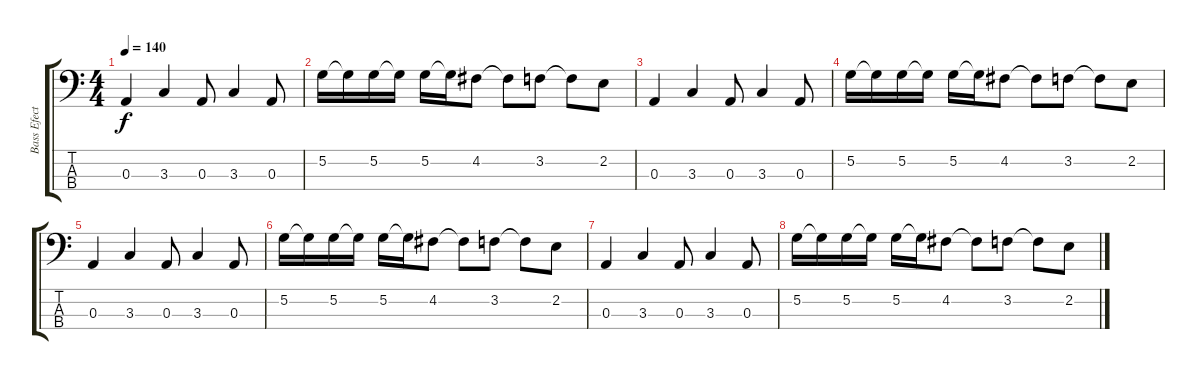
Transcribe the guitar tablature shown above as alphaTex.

\track ("Bass Efect" "Bass Efect") {instrument slapbass2}
\staff {score tabs}
\tuning (G2 D2 A1 E1) {hide}
\ts (4 4)
\tempo 140
\clef f4
\ks c
0.3.4{dy f} 3.3.4 0.3.8 3.3.4 0.3.8 |
5.2.16 5.2{t}.16 5.2.16 5.2{t}.16 5.2.16 5.2{t}.16 4.2.8 4.2{t}.8 3.2.8 3.2{t}.8 2.2.8 |
0.3.4 3.3.4 0.3.8 3.3.4 0.3.8 |
5.2.16 5.2{t}.16 5.2.16 5.2{t}.16 5.2.16 5.2{t}.16 4.2.8 4.2{t}.8 3.2.8 3.2{t}.8 2.2.8 |
0.3.4 3.3.4 0.3.8 3.3.4 0.3.8 |
5.2.16 5.2{t}.16 5.2.16 5.2{t}.16 5.2.16 5.2{t}.16 4.2.8 4.2{t}.8 3.2.8 3.2{t}.8 2.2.8 |
0.3.4 3.3.4 0.3.8 3.3.4 0.3.8 |
5.2.16 5.2{t}.16 5.2.16 5.2{t}.16 5.2.16 5.2{t}.16 4.2.8 4.2{t}.8 3.2.8 3.2{t}.8 2.2.8
